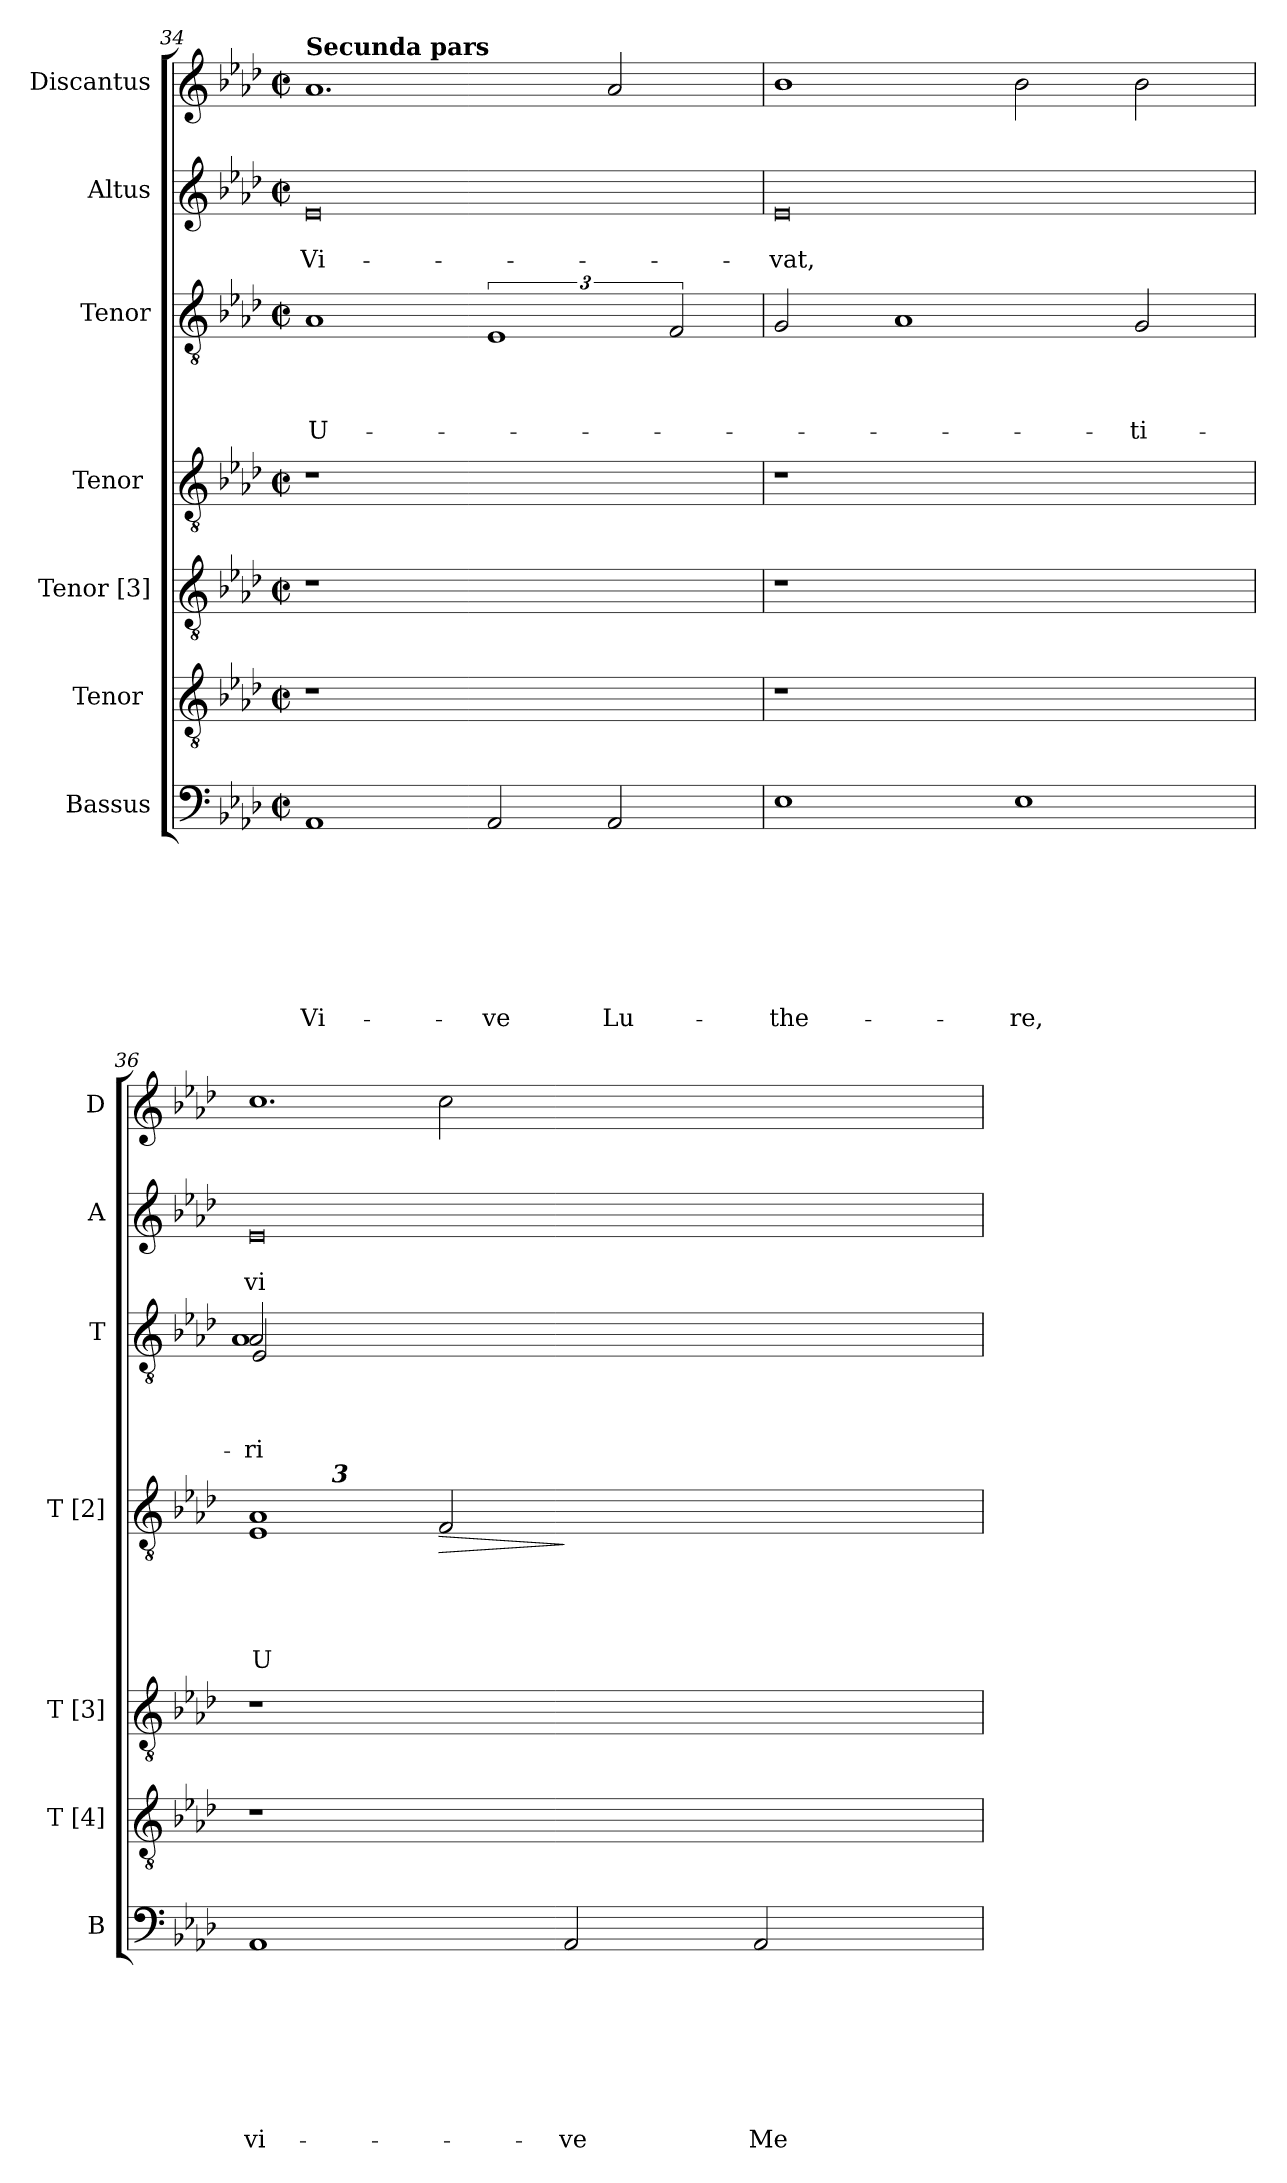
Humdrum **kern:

**kern	**text	**text	**text	**text	**text	**text	**text	**text	**kern	**kern	**kern	**text	**text	**text	**text	**text	**dynam	**kern	**text	**text	**text	**text	**kern	**text	**text	**kern
*part7	*part7	*part7	*part7	*part7	*part7	*part7	*part7	*part7	*part6	*part5	*part4	*part4	*part4	*part4	*part4	*part4	*part4	*part3	*part3	*part3	*part3	*part3	*part2	*part2	*part2	*part1
*staff7	*staff7	*staff7	*staff7	*staff7	*staff7	*staff7	*staff7	*staff7	*staff6	*staff5	*staff4	*staff4	*staff4	*staff4	*staff4	*staff4	*staff4	*staff3	*staff3	*staff3	*staff3	*staff3	*staff2	*staff2	*staff2	*staff1
*I"Bassus	*	*	*	*	*	*	*	*	*I"Tenor [4]	*I"Tenor [3]	*I"Tenor [2]	*	*	*	*	*	*	*I"Tenor	*	*	*	*	*I"Altus	*	*	*I"Discantus
*I'B	*	*	*	*	*	*	*	*	*I'T [4]	*I'T [3]	*I'T [2]	*	*	*	*	*	*	*I'T	*	*	*	*	*I'A	*	*	*I'D
!!LO:LB:g=z
*clefF4	*	*	*	*	*	*	*	*	*clefGv2	*clefGv2	*clefGv2	*	*	*	*	*	*	*clefGv2	*	*	*	*	*clefG2	*	*	*clefG2
*k[b-e-a-d-]	*	*	*	*	*	*	*	*	*k[b-e-a-d-]	*k[b-e-a-d-]	*k[b-e-a-d-]	*	*	*	*	*	*	*k[b-e-a-d-]	*	*	*	*	*k[b-e-a-d-]	*	*	*k[b-e-a-d-]
*A-:	*	*	*	*	*	*	*	*	*A-:	*A-:	*A-:	*	*	*	*	*	*	*A-:	*	*	*	*	*A-:	*	*	*A-:
*M2/2	*	*	*	*	*	*	*	*	*M2/2	*M2/2	*M2/2	*	*	*	*	*	*	*M2/2	*	*	*	*	*M2/2	*	*	*M2/2
*met(c|)	*	*	*	*	*	*	*	*	*met(c|)	*met(c|)	*met(c|)	*	*	*	*	*	*	*met(c|)	*	*	*	*	*met(c|)	*	*	*met(c|)
=34	=34	=34	=34	=34	=34	=34	=34	=34	=34	=34	=34	=34	=34	=34	=34	=34	=34	=34	=34	=34	=34	=34	=34	=34	=34	=34
!	!	!	!	!	!	!	!	!	!	!	!	!	!	!	!	!	!	!	!	!	!	!	!	!	!	!LO:TX:a:B:t=Secunda pars
!	!	!	!	!	!	!	!	!LO:LY:b	!LO:N:vis=1	!LO:N:vis=1	!LO:N:vis=1	!	!	!	!	!	!	!	!	!	!	!LO:LY:b	!	!	!LO:LY:b	!
1AA-	.	.	.	.	.	.	.	Vi-	1r	1r	1r	.	.	.	.	.	.	1A-	.	.	.	U-	0e-	.	Vi-	1.a-
!	!	!	!	!	!	!	!	!LO:LY:b	!	!	!	!	!	!	!	!	!	!	!	!	!	!	!	!	!	!
2AA-/	.	.	.	.	.	.	.	-ve	1ryy	1ryy	1ryy	.	.	.	.	.	.	3%2E-	.	.	.	.	.	.	.	.
!	!	!	!	!	!	!	!	!LO:LY:b	!	!	!	!	!	!	!	!	!	!	!	!	!	!	!	!	!	!
2AA-/	.	.	.	.	.	.	.	Lu-	.	.	.	.	.	.	.	.	.	.	.	.	.	.	.	.	.	2a-/
.	.	.	.	.	.	.	.	.	.	.	.	.	.	.	.	.	.	3F/	.	.	.	.	.	.	.	.
=35	=35	=35	=35	=35	=35	=35	=35	=35	=35	=35	=35	=35	=35	=35	=35	=35	=35	=35	=35	=35	=35	=35	=35	=35	=35	=35
!	!	!	!	!	!	!	!	!LO:LY:b	!LO:N:vis=1	!LO:N:vis=1	!LO:N:vis=1	!	!	!	!	!	!	!	!	!	!	!	!	!	!LO:LY:b	!
1E-	.	.	.	.	.	.	.	-the-	1r	1r	1r	.	.	.	.	.	.	2G/	.	.	.	.	0e-	.	-vat,	1b-
.	.	.	.	.	.	.	.	.	.	.	.	.	.	.	.	.	.	1A-	.	.	.	.	.	.	.	.
!	!	!	!	!	!	!	!	!LO:LY:b	!	!	!	!	!	!	!	!	!	!	!	!	!	!	!	!	!	!
1E-	.	.	.	.	.	.	.	-re,	1ryy	1ryy	1ryy	.	.	.	.	.	.	.	.	.	.	.	.	.	.	2b-\
!	!	!	!	!	!	!	!	!	!	!	!	!	!	!	!	!	!	!	!	!	!	!LO:LY:b	!	!	!	!
.	.	.	.	.	.	.	.	.	.	.	.	.	.	.	.	.	.	2G/	.	.	.	-ti-	.	.	.	2b-\
=36	=36	=36	=36	=36	=36	=36	=36	=36	=36	=36	=36	=36	=36	=36	=36	=36	=36	=36	=36	=36	=36	=36	=36	=36	=36	=36
!	!	!	!	!	!	!	!	!LO:LY:b	!	!	!	!	!	!	!	!LO:LY:b	!	!	!	!	!	!LO:LY:b	!	!	!	!
*	*	*	*	*	*	*	*	*	*	*	*^	*	*	*	*	*	*	*^	*	*	*	*	*	*	*	*
*	*	*	*	*	*	*	*	*	*	*	*	*^	*	*	*	*	*	*	*	*	*	*	*	*	*	*	*	*
!	!	!	!	!	!	!	!	!	!	!	!	!	!	!	!	!	!	!	!	!	!	!	!	!	!LO:LY:b	!	!	!	!
*	*	*	*	*	*	*	*	*	*	*	*	*	*	*	*	*	*	*	*	*	*^	*	*	*	*	*	*	*	*
!	!	!	!	!	!	!	!	!	!	!	!	!	!	!	!	!	!	!	!	!	!	!	!	!	!	!LO:LY:b	!	!	!LO:LY:b	!
*	*	*	*	*	*	*	*	*	*	*	*	*	*	*	*	*	*	*	*	*	*	*	*	*	*	*	*	*	*	*^
1AA-	.	.	.	.	.	.	.	vi-	1r	1r	4ryy	1E- 1A-	2ryy	.	.	.	.	U-	.	2A-/	2E-/	1A-	.	.	.	-ri-	0e-	.	vi-	1.cc	2ryy
!	!	!	!	!	!	!	!	!	!	!	!LO:TX:a:Bi:t=3	!	!	!	!	!	!	!	!	!	!	!	!	!	!	!	!	!	!	!	!
.	.	.	.	.	.	.	.	.	.	.	16.ryy	.	.	.	.	.	.	.	.	.	.	.	.	.	.	.	.	.	.	.	.
.	.	.	.	.	.	.	.	.	.	.	2.ryy	.	.	.	.	.	.	.	.	.	.	.	.	.	.	.	.	.	.	.	.
!	!	!	!	!	!	!	!	!	!	!	!	!	!	!	!	!	!	!	!LO:HP:b	!	!	!	!	!	!	!	!	!	!	!	!
.	.	.	.	.	.	.	.	.	.	.	.	.	2F/	.	.	.	.	.	>	1ryy	1ryy	.	.	.	.	.	.	.	.	.	2cc\
!	!	!	!	!	!	!	!	!LO:LY:b	!	!	!	!	!	!	!	!	!	!	!	!	!	!	!	!	!	!	!	!	!	!	!
2AA-/	.	.	.	.	.	.	.	-ve	1ryy	1ryy	.	2.ryy	4ryy	.	.	.	.	.	]	.	.	1ryy	.	.	.	.	.	.	.	.	2ryy
.	.	.	.	.	.	.	.	.	.	.	2ryy	.	.	.	.	.	.	.	.	.	.	.	.	.	.	.	.	.	.	.	.
.	.	.	.	.	.	.	.	.	.	.	.	.	2.ryy	.	.	.	.	.	.	.	.	.	.	.	.	.	.	.	.	.	.
!	!	!	!	!	!	!	!	!LO:LY:b	!	!	!	!	!	!	!	!	!	!	!	!	!	!	!	!	!	!	!	!	!	!	!
2AA-/	.	.	.	.	.	.	.	Me-	.	.	.	.	.	.	.	.	.	.	.	2ryy	2ryy	.	.	.	.	.	.	.	.	2ryy	2ryy
.	.	.	.	.	.	.	.	.	.	.	4ryy	.	.	.	.	.	.	.	.	.	.	.	.	.	.	.	.	.	.	.	.
.	.	.	.	.	.	.	.	.	.	.	.	4ryy	.	.	.	.	.	.	.	.	.	.	.	.	.	.	.	.	.	.	.
.	.	.	.	.	.	.	.	.	.	.	8ryy	.	.	.	.	.	.	.	.	.	.	.	.	.	.	.	.	.	.	.	.
.	.	.	.	.	.	.	.	.	.	.	32ryy	.	.	.	.	.	.	.	.	.	.	.	.	.	.	.	.	.	.	.	.
*	*	*	*	*	*	*	*	*	*	*	*v	*v	*v	*	*	*	*	*	*	*	*	*	*	*	*	*	*	*	*	*v	*v
*	*	*	*	*	*	*	*	*	*	*	*	*	*	*	*	*	*	*v	*v	*v	*	*	*	*	*	*	*	*
=	=	=	=	=	=	=	=	=	=	=	=	=	=	=	=	=	=	=	=	=	=	=	=	=	=	=
*-	*-	*-	*-	*-	*-	*-	*-	*-	*-	*-	*-	*-	*-	*-	*-	*-	*-	*-	*-	*-	*-	*-	*-	*-	*-	*-
